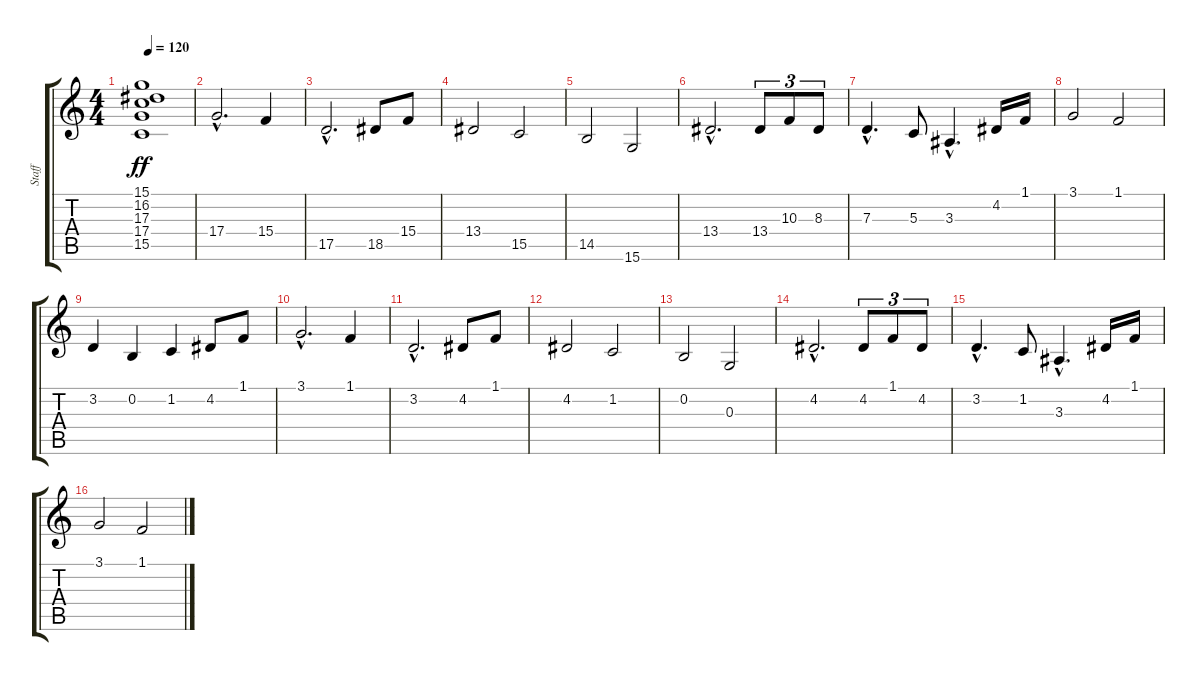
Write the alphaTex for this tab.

\track ("Staff" "Staff") {instrument stringensemble1}
\staff {score tabs}
\tuning (E4 B3 G3 D3 A2 E2) {hide}
\ts (4 4)
\tempo 120
\clef g2
\ks c
(15.1 16.2 17.3 17.4 15.5).1{dy ff} |
17.4{hac}.2{d} 15.4.4 |
17.5{hac}.2{d} 18.5.8 15.4.8 |
13.4.2 15.5.2 |
14.5.2 15.6.2 |
13.4{hac}.2{d} 13.4.8{tu (3 2)} 10.3.8{tu (3 2)} 8.3.8{tu (3 2)} |
7.3{hac}.4{d} 5.3.8 3.3{hac}.4{d} 4.2.16 1.1.16 |
3.1.2 1.1.2 |
3.2.4 0.2.4 1.2.4 4.2.8 1.1.8 |
3.1{hac}.2{d} 1.1.4 |
3.2{hac}.2{d} 4.2.8 1.1.8 |
4.2.2 1.2.2 |
0.2.2 0.3.2 |
4.2{hac}.2{d} 4.2.8{tu (3 2)} 1.1.8{tu (3 2)} 4.2.8{tu (3 2)} |
3.2{hac}.4{d} 1.2.8 3.3{hac}.4{d} 4.2.16 1.1.16 |
3.1.2 1.1.2
